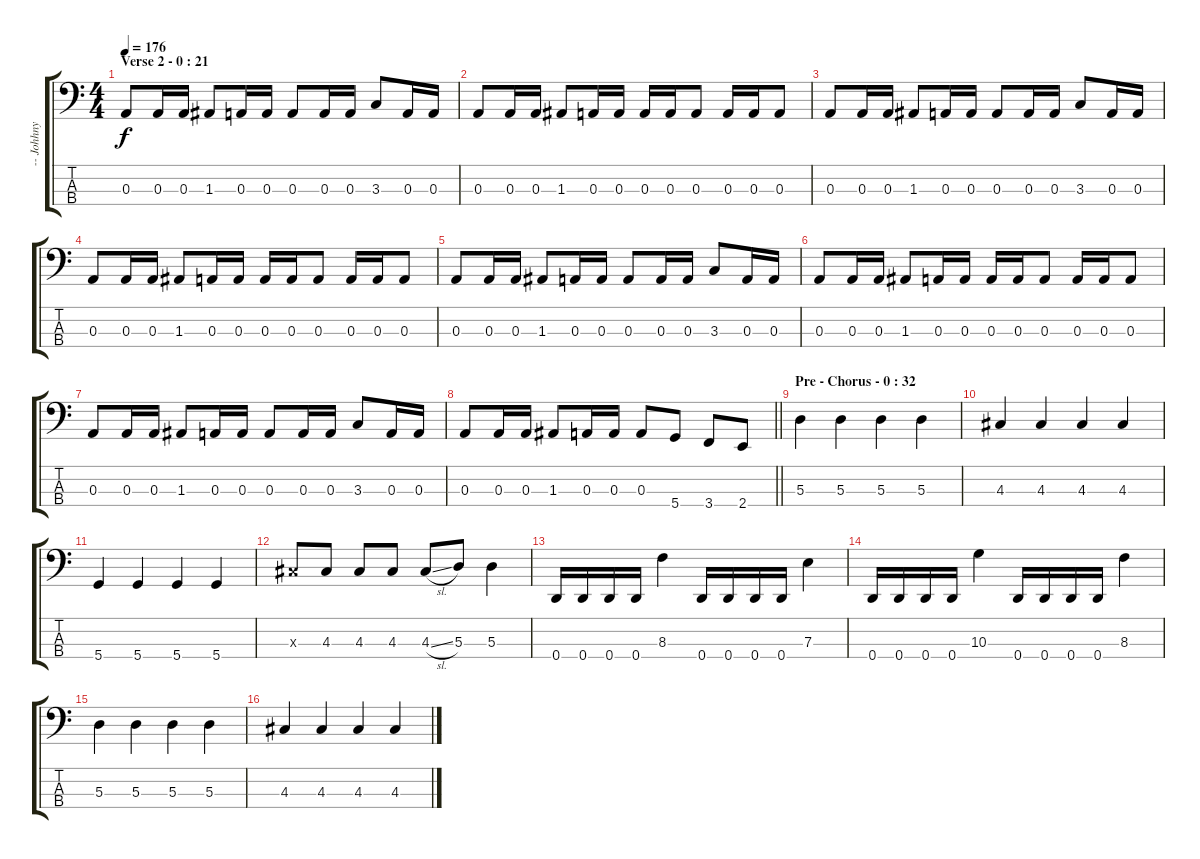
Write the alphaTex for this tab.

\track ("-- Johhny Christ - Bass 1" "-- Johhny ") {instrument slapbass2}
\staff {score tabs}
\tuning (G2 D2 A1 D1) {hide}
\ts (4 4)
\section ("" "Verse 2 - 0 : 21")
\tempo 176
\clef f4
\ks c
0.3.8{dy f} 0.3.16 0.3.16 1.3.8 0.3.16 0.3.16 0.3.8 0.3.16 0.3.16 3.3.8 0.3.16 0.3.16 |
0.3.8 0.3.16 0.3.16 1.3.8 0.3.16 0.3.16 0.3.16 0.3.16 0.3.8 0.3.16 0.3.16 0.3.8 |
0.3.8 0.3.16 0.3.16 1.3.8 0.3.16 0.3.16 0.3.8 0.3.16 0.3.16 3.3.8 0.3.16 0.3.16 |
0.3.8 0.3.16 0.3.16 1.3.8 0.3.16 0.3.16 0.3.16 0.3.16 0.3.8 0.3.16 0.3.16 0.3.8 |
0.3.8 0.3.16 0.3.16 1.3.8 0.3.16 0.3.16 0.3.8 0.3.16 0.3.16 3.3.8 0.3.16 0.3.16 |
0.3.8 0.3.16 0.3.16 1.3.8 0.3.16 0.3.16 0.3.16 0.3.16 0.3.8 0.3.16 0.3.16 0.3.8 |
0.3.8 0.3.16 0.3.16 1.3.8 0.3.16 0.3.16 0.3.8 0.3.16 0.3.16 3.3.8 0.3.16 0.3.16 |
\barLineRight lightlight
0.3.8 0.3.16 0.3.16 1.3.8 0.3.16 0.3.16 0.3.8 5.4.8 3.4.8 2.4.8 |
\section ("" "Pre - Chorus - 0 : 32")
5.3.4 5.3.4 5.3.4 5.3.4 |
4.3.4 4.3.4 4.3.4 4.3.4 |
5.4.4 5.4.4 5.4.4 5.4.4 |
4.3{x}.8 4.3.8 4.3.8 4.3.8 4.3{sl}.8 5.3.8 5.3.4 |
0.4.16 0.4.16 0.4.16 0.4.16 8.3.4 0.4.16 0.4.16 0.4.16 0.4.16 7.3.4 |
0.4.16 0.4.16 0.4.16 0.4.16 10.3.4 0.4.16 0.4.16 0.4.16 0.4.16 8.3.4 |
5.3.4 5.3.4 5.3.4 5.3.4 |
4.3.4 4.3.4 4.3.4 4.3.4
